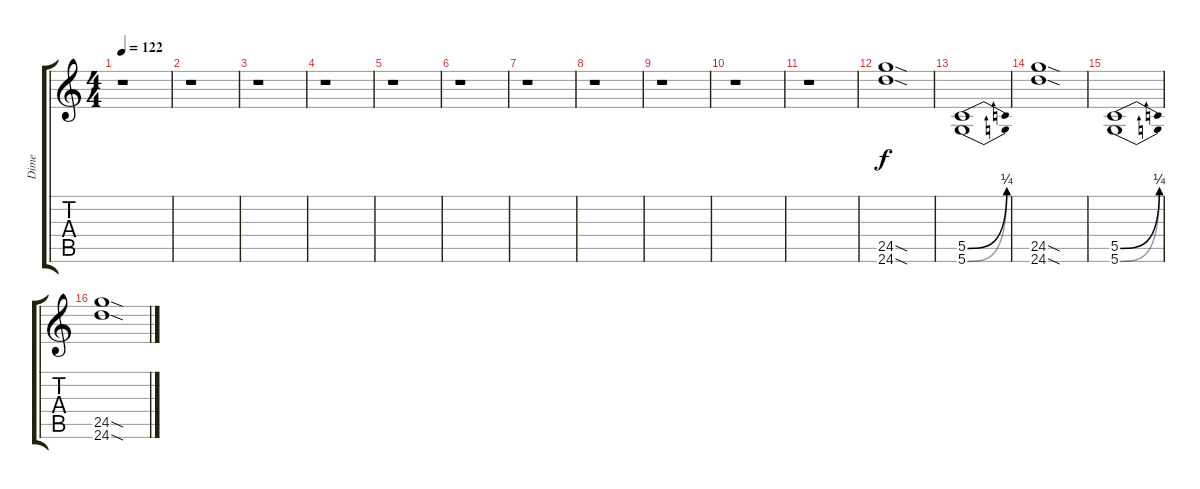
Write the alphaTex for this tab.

\track ("Dime" "Dime") {instrument distortionguitar}
\staff {score tabs}
\tuning (D4 A3 F3 C3 G2 D2) {hide}
\ts (4 4)
\tempo 122
\clef g2
\ks c
r.1{dy f} |
r.1 |
r.1 |
r.1 |
r.1 |
r.1 |
r.1 |
r.1 |
r.1 |
r.1 |
r.1 |
(24.5{sod} 24.6{sod}).1 |
(5.5{be (bend 0 0 60 1)} 5.6{be (bend 0 0 60 1)}).1 |
(24.5{sod} 24.6{sod}).1 |
(5.5{be (bend 0 0 60 1)} 5.6{be (bend 0 0 60 1)}).1 |
(24.5{sod} 24.6{sod}).1
